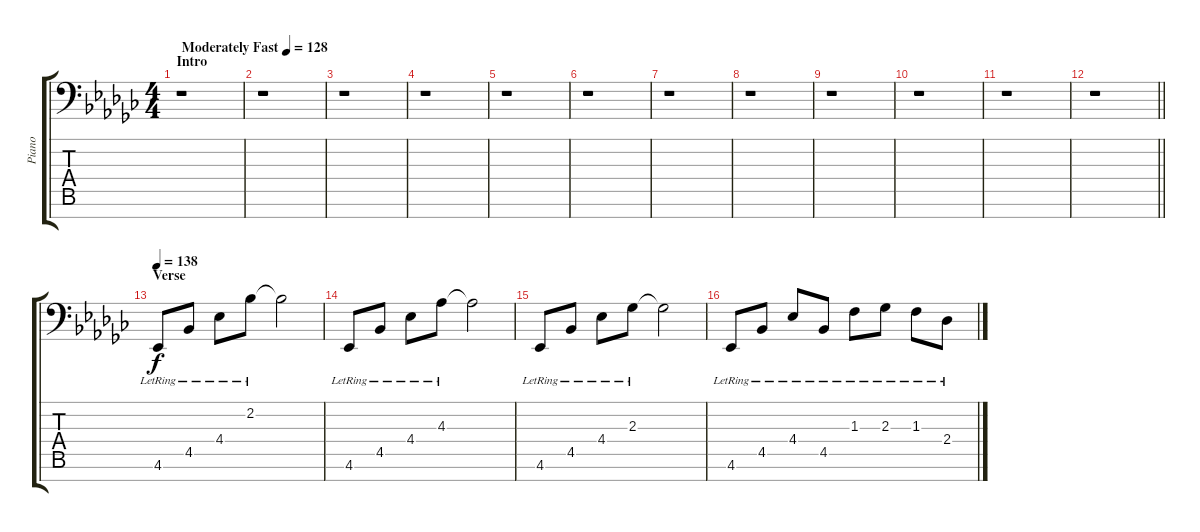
\track ("Piano" "Piano") {instrument acousticgrandpiano}
\staff {score tabs}
\tuning (Db4 Ab3 E3 B2 Gb2 B1 Gb1) {hide}
\ts (4 4)
\section ("" "Intro")
\tempo (128 "Moderately Fast")
\clef f4
\ks gb
r.1{dy f instrument acousticgrandpiano} |
r.1 |
r.1 |
r.1 |
r.1 |
r.1 |
r.1 |
r.1 |
r.1 |
r.1 |
r.1 |
\barLineRight lightlight
r.1 |
\section ("" "Verse")
\tempo 138
4.6{lr}.8 4.5{lr}.8 4.4{lr}.8 2.2{lr}.8 2.2{t}.2 |
4.6{lr}.8 4.5{lr}.8 4.4{lr}.8 4.3{lr}.8 4.3{t}.2 |
4.6{lr}.8 4.5{lr}.8 4.4{lr}.8 2.3{lr}.8 2.3{t}.2 |
4.6{lr}.8 4.5{lr}.8 4.4{lr}.8 4.5{lr}.8 1.3{lr}.8 2.3{lr}.8 1.3{lr}.8 2.4{lr}.8
